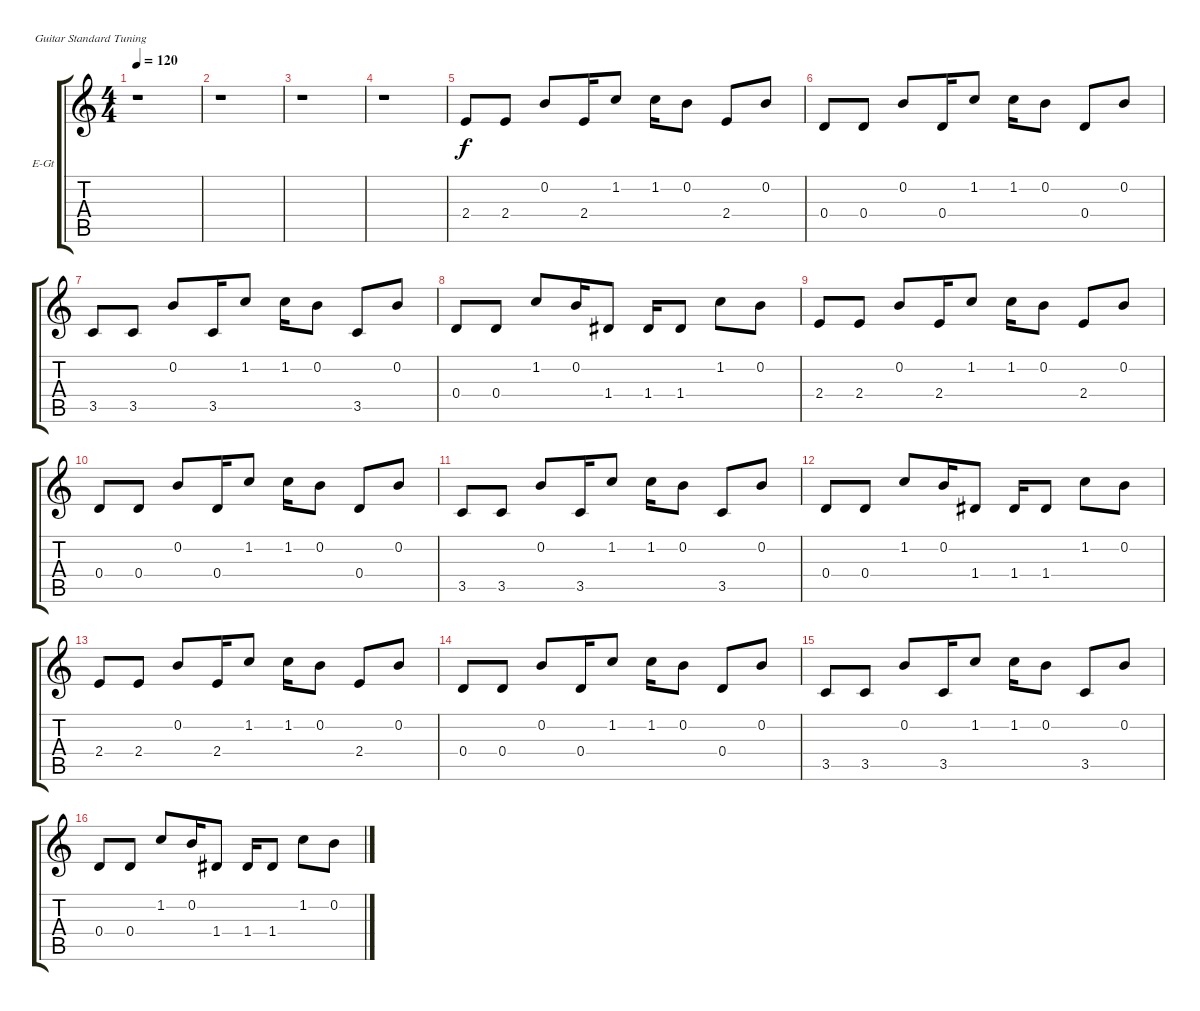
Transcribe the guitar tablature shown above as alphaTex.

\defaultSystemsLayout 4
\bracketExtendMode groupsimilarinstruments
\firstSystemTrackNameOrientation horizontal
\otherSystemsTrackNameOrientation horizontal
\track ("Electric Guitar" "E-Gt") {instrument distortionguitar}
\staff {score tabs}
\tuning (E4 B3 G3 D3 A2 E2)
\ts (4 4)
\tempo 120
\clef g2
\scale
0.485477
\ks c
r.1{dy f instrument distortionguitar} |
\scale
0.257261 r.1 |
\scale
0.257261 r.1 |
\scale
0.333333 r.1 |
\scale
0.333333 2.4.8 2.4.8 0.2.8 2.4.16 1.2.8 1.2.16 0.2.8 2.4.8 0.2.8 |
\scale
0.333333 0.4.8 0.4.8 0.2.8 0.4.16 1.2.8 1.2.16 0.2.8 0.4.8 0.2.8 |
\scale
0.333333 3.5.8 3.5.8 0.2.8 3.5.16 1.2.8 1.2.16 0.2.8 3.5.8 0.2.8 |
\scale
0.333333 0.4.8 0.4.8 1.2.8 0.2.16 1.4.8 1.4.16 1.4.8 1.2.8 0.2.8 |
\scale
0.333333 2.4.8 2.4.8 0.2.8 2.4.16 1.2.8 1.2.16 0.2.8 2.4.8 0.2.8 |
\scale
0.333333 0.4.8 0.4.8 0.2.8 0.4.16 1.2.8 1.2.16 0.2.8 0.4.8 0.2.8 |
\scale
0.333333 3.5.8 3.5.8 0.2.8 3.5.16 1.2.8 1.2.16 0.2.8 3.5.8 0.2.8 |
\scale
0.333333 0.4.8 0.4.8 1.2.8 0.2.16 1.4.8 1.4.16 1.4.8 1.2.8 0.2.8 |
\scale
0.333333 2.4.8 2.4.8 0.2.8 2.4.16 1.2.8 1.2.16 0.2.8 2.4.8 0.2.8 |
\scale
0.333333 0.4.8 0.4.8 0.2.8 0.4.16 1.2.8 1.2.16 0.2.8 0.4.8 0.2.8 |
\scale
0.333333 3.5.8 3.5.8 0.2.8 3.5.16 1.2.8 1.2.16 0.2.8 3.5.8 0.2.8 |
\scale
0.333333 0.4.8 0.4.8 1.2.8 0.2.16 1.4.8 1.4.16 1.4.8 1.2.8 0.2.8
